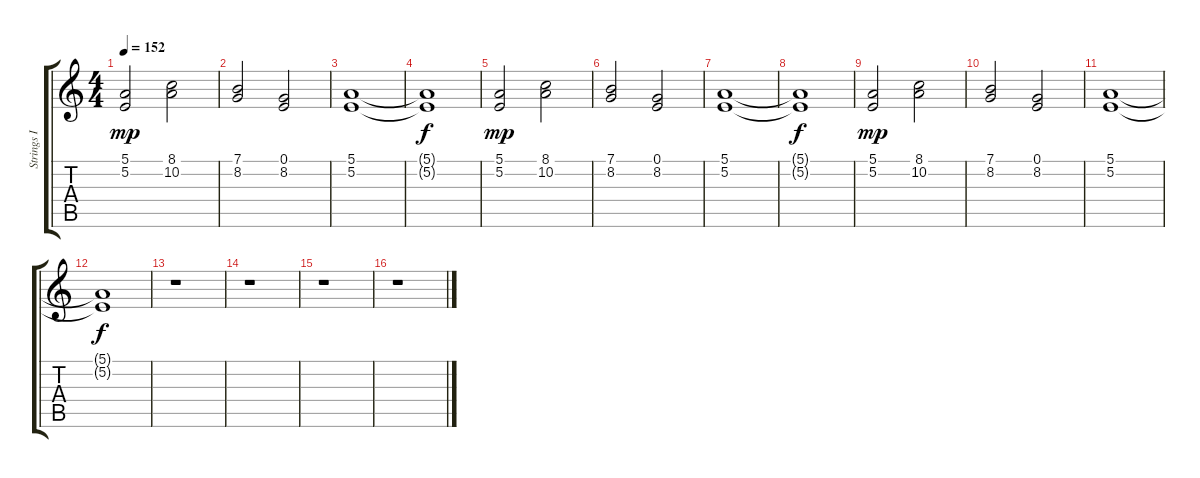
\track ("Strings I" "Strings I") {instrument stringensemble1}
\staff {score tabs}
\tuning (E4 B3 G3 D3 A2 E2) {hide}
\ts (4 4)
\tempo 152
\clef g2
\ks c
(5.1 5.2).2{dy mp} (8.1 10.2).2 |
(7.1 8.2).2 (0.1 8.2).2 |
(5.1 5.2).1 |
(5.1{t} 5.2{t}).1{dy f} |
(5.1 5.2).2{dy mp} (8.1 10.2).2 |
(7.1 8.2).2 (0.1 8.2).2 |
(5.1 5.2).1 |
(5.1{t} 5.2{t}).1{dy f} |
(5.1 5.2).2{dy mp} (8.1 10.2).2 |
(7.1 8.2).2 (0.1 8.2).2 |
(5.1 5.2).1 |
(5.1{t} 5.2{t}).1{dy f} |
r.1 |
r.1 |
r.1 |
r.1
